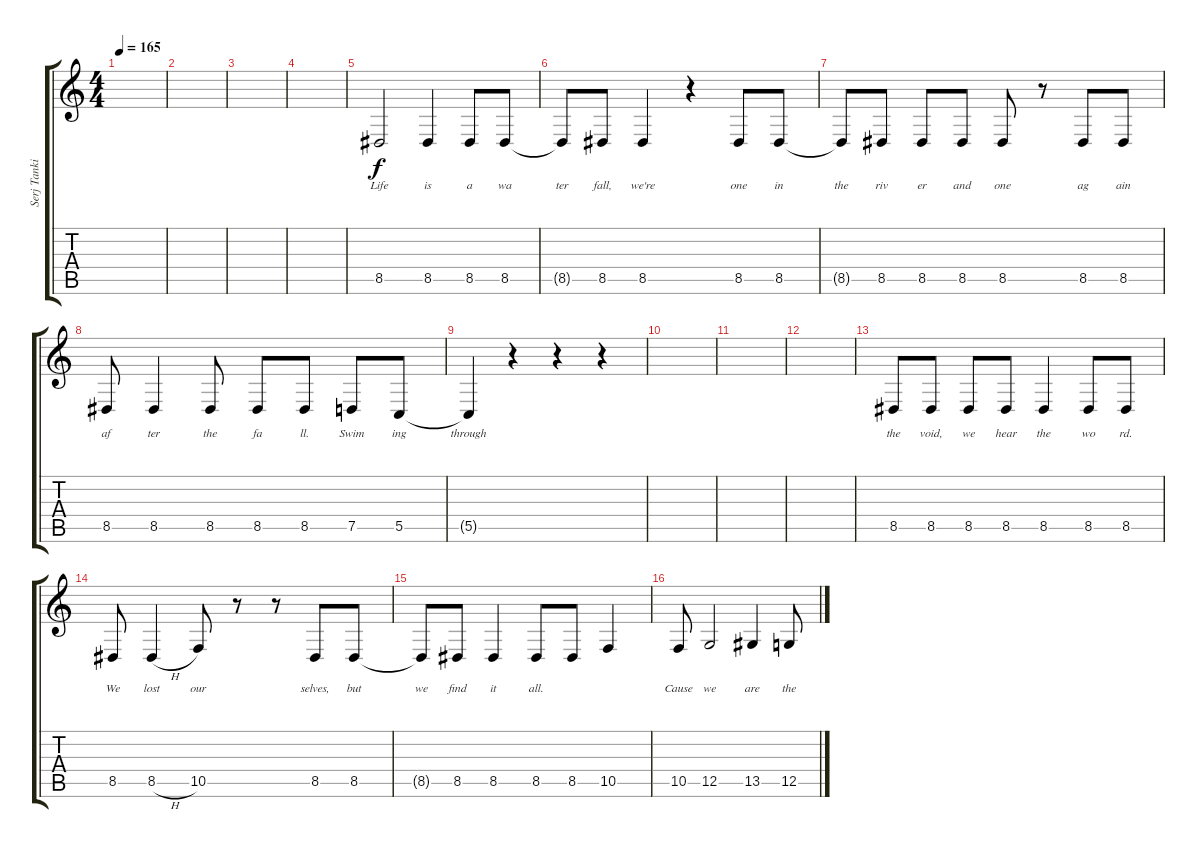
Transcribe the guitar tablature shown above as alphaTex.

\track ("Serj Tankian" "Serj Tanki") {instrument flute}
\staff {score tabs}
\tuning (D4 A3 F3 C3 G2 C2) {hide}
\ts (4 4)
\tempo 165
\clef g2
\ks c
|
|
|
|
8.5.2{lyrics (0 "Life") lyrics (1 "") lyrics (2 "") lyrics (3 "") lyrics (4 "")} 8.5.4{lyrics (0 "is") lyrics (1 "") lyrics (2 "") lyrics (3 "") lyrics (4 "")} 8.5.8{lyrics (0 "a") lyrics (1 "") lyrics (2 "") lyrics (3 "") lyrics (4 "")} 8.5.8{lyrics (0 "wa") lyrics (1 "") lyrics (2 "") lyrics (3 "") lyrics (4 "")} |
8.5{t}.8{lyrics (0 "ter") lyrics (1 "") lyrics (2 "") lyrics (3 "") lyrics (4 "")} 8.5.8{lyrics (0 "fall,") lyrics (1 "") lyrics (2 "") lyrics (3 "") lyrics (4 "")} 8.5.4{lyrics (0 "we're") lyrics (1 "") lyrics (2 "") lyrics (3 "") lyrics (4 "")} r.4 8.5.8{lyrics (0 "one") lyrics (1 "") lyrics (2 "") lyrics (3 "") lyrics (4 "")} 8.5.8{lyrics (0 "in") lyrics (1 "") lyrics (2 "") lyrics (3 "") lyrics (4 "")} |
8.5{t}.8{lyrics (0 "the") lyrics (1 "") lyrics (2 "") lyrics (3 "") lyrics (4 "")} 8.5.8{lyrics (0 "riv") lyrics (1 "") lyrics (2 "") lyrics (3 "") lyrics (4 "")} 8.5.8{lyrics (0 "er") lyrics (1 "") lyrics (2 "") lyrics (3 "") lyrics (4 "")} 8.5.8{lyrics (0 "and") lyrics (1 "") lyrics (2 "") lyrics (3 "") lyrics (4 "")} 8.5.8{lyrics (0 "one") lyrics (1 "") lyrics (2 "") lyrics (3 "") lyrics (4 "")} r.8 8.5.8{lyrics (0 "ag") lyrics (1 "") lyrics (2 "") lyrics (3 "") lyrics (4 "")} 8.5.8{lyrics (0 "ain") lyrics (1 "") lyrics (2 "") lyrics (3 "") lyrics (4 "")} |
8.5.8{lyrics (0 "af") lyrics (1 "") lyrics (2 "") lyrics (3 "") lyrics (4 "")} 8.5.4{lyrics (0 "ter") lyrics (1 "") lyrics (2 "") lyrics (3 "") lyrics (4 "")} 8.5.8{lyrics (0 "the") lyrics (1 "") lyrics (2 "") lyrics (3 "") lyrics (4 "")} 8.5.8{lyrics (0 "fa") lyrics (1 "") lyrics (2 "") lyrics (3 "") lyrics (4 "")} 8.5.8{lyrics (0 "ll.") lyrics (1 "") lyrics (2 "") lyrics (3 "") lyrics (4 "")} 7.5.8{lyrics (0 "Swim") lyrics (1 "") lyrics (2 "") lyrics (3 "") lyrics (4 "")} 5.5.8{lyrics (0 "ing") lyrics (1 "") lyrics (2 "") lyrics (3 "") lyrics (4 "")} |
5.5{t}.4{lyrics (0 "through") lyrics (1 "") lyrics (2 "") lyrics (3 "") lyrics (4 "")} r.4 r.4 r.4 |
|
|
|
8.5.8{lyrics (0 "the") lyrics (1 "") lyrics (2 "") lyrics (3 "") lyrics (4 "")} 8.5.8{lyrics (0 "void,") lyrics (1 "") lyrics (2 "") lyrics (3 "") lyrics (4 "")} 8.5.8{lyrics (0 "we") lyrics (1 "") lyrics (2 "") lyrics (3 "") lyrics (4 "")} 8.5.8{lyrics (0 "hear") lyrics (1 "") lyrics (2 "") lyrics (3 "") lyrics (4 "")} 8.5.4{lyrics (0 "the") lyrics (1 "") lyrics (2 "") lyrics (3 "") lyrics (4 "")} 8.5.8{lyrics (0 "wo") lyrics (1 "") lyrics (2 "") lyrics (3 "") lyrics (4 "")} 8.5.8{lyrics (0 "rd.") lyrics (1 "") lyrics (2 "") lyrics (3 "") lyrics (4 "")} |
8.5.8{lyrics (0 "We") lyrics (1 "") lyrics (2 "") lyrics (3 "") lyrics (4 "")} 8.5{h}.4{lyrics (0 "lost") lyrics (1 "") lyrics (2 "") lyrics (3 "") lyrics (4 "")} 10.5.8{lyrics (0 "our") lyrics (1 "") lyrics (2 "") lyrics (3 "") lyrics (4 "")} r.8 r.8 8.5.8{lyrics (0 "selves,") lyrics (1 "") lyrics (2 "") lyrics (3 "") lyrics (4 "")} 8.5.8{lyrics (0 "but") lyrics (1 "") lyrics (2 "") lyrics (3 "") lyrics (4 "")} |
8.5{t}.8{lyrics (0 "we") lyrics (1 "") lyrics (2 "") lyrics (3 "") lyrics (4 "")} 8.5.8{lyrics (0 "find") lyrics (1 "") lyrics (2 "") lyrics (3 "") lyrics (4 "")} 8.5.4{lyrics (0 "it") lyrics (1 "") lyrics (2 "") lyrics (3 "") lyrics (4 "")} 8.5.8{lyrics (0 "all.") lyrics (1 "") lyrics (2 "") lyrics (3 "") lyrics (4 "")} 8.5.8{lyrics (0 "") lyrics (1 "") lyrics (2 "") lyrics (3 "") lyrics (4 "")} 10.5.4{lyrics (0 "") lyrics (1 "") lyrics (2 "") lyrics (3 "") lyrics (4 "")} |
10.5.8{lyrics (0 "Cause") lyrics (1 "") lyrics (2 "") lyrics (3 "") lyrics (4 "")} 12.5.2{lyrics (0 "we") lyrics (1 "") lyrics (2 "") lyrics (3 "") lyrics (4 "")} 13.5.4{lyrics (0 "are") lyrics (1 "") lyrics (2 "") lyrics (3 "") lyrics (4 "")} 12.5.8{lyrics (0 "the") lyrics (1 "") lyrics (2 "") lyrics (3 "") lyrics (4 "")}
